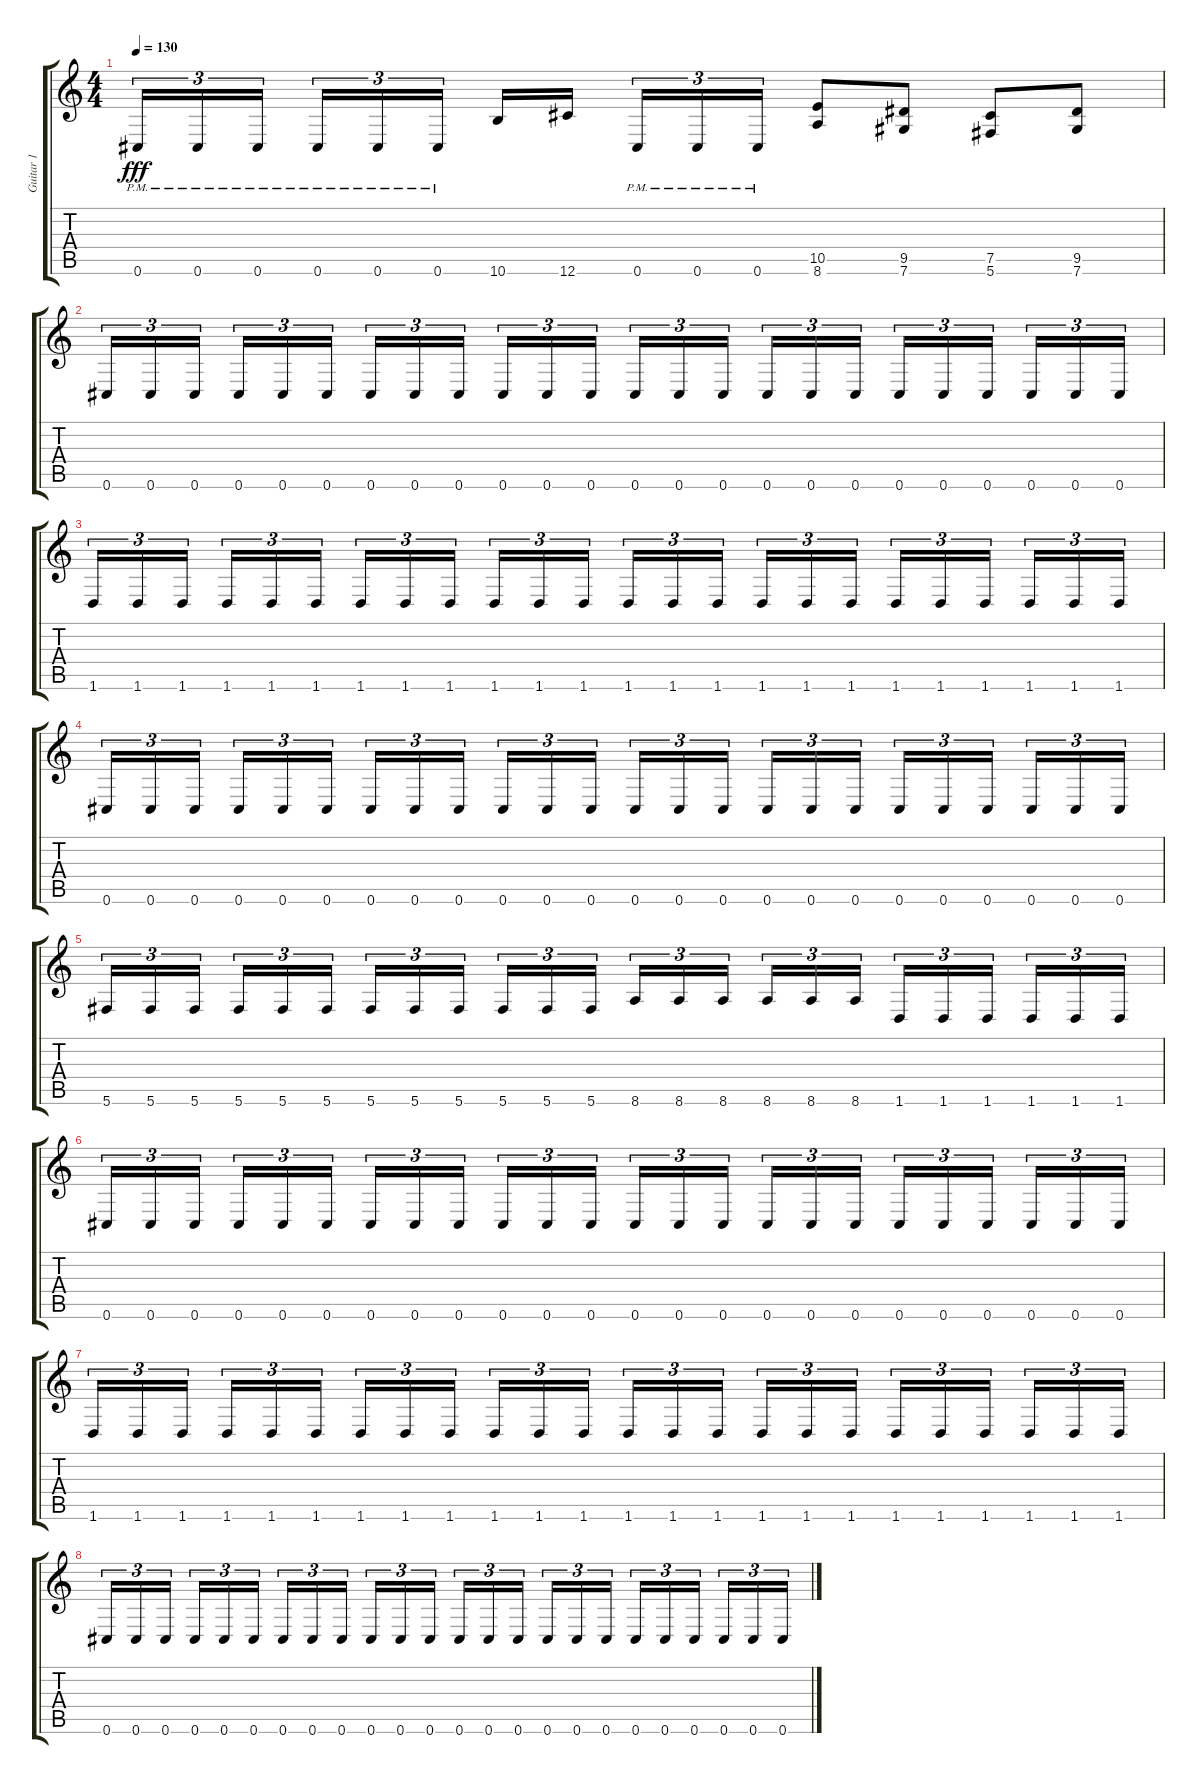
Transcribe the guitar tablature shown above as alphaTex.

\track ("Guitar 1" "Guitar 1") {instrument distortionguitar}
\staff {score tabs}
\tuning (Db4 Ab3 E3 B2 Gb2 Db2) {hide}
\ts (4 4)
\tempo 130
\clef g2
\ks c
0.6{pm}.16{tu (3 2) dy fff} 0.6{pm}.16{tu (3 2)} 0.6{pm}.16{tu (3 2) beam splitsecondary} 0.6{pm}.16{tu (3 2)} 0.6{pm}.16{tu (3 2)} 0.6{pm}.16{tu (3 2)} 10.6.16 12.6.16{beam splitsecondary} 0.6{pm}.16{tu (3 2)} 0.6{pm}.16{tu (3 2)} 0.6{pm}.16{tu (3 2)} (10.5 8.6).8 (9.5 7.6).8 (7.5 5.6).8 (9.5 7.6).8 |
0.6.16{tu (3 2)} 0.6.16{tu (3 2)} 0.6.16{tu (3 2) beam splitsecondary} 0.6.16{tu (3 2)} 0.6.16{tu (3 2)} 0.6.16{tu (3 2)} 0.6.16{tu (3 2)} 0.6.16{tu (3 2)} 0.6.16{tu (3 2) beam splitsecondary} 0.6.16{tu (3 2)} 0.6.16{tu (3 2)} 0.6.16{tu (3 2)} 0.6.16{tu (3 2)} 0.6.16{tu (3 2)} 0.6.16{tu (3 2) beam splitsecondary} 0.6.16{tu (3 2)} 0.6.16{tu (3 2)} 0.6.16{tu (3 2)} 0.6.16{tu (3 2)} 0.6.16{tu (3 2)} 0.6.16{tu (3 2) beam splitsecondary} 0.6.16{tu (3 2)} 0.6.16{tu (3 2)} 0.6.16{tu (3 2)} |
1.6.16{tu (3 2)} 1.6.16{tu (3 2)} 1.6.16{tu (3 2) beam splitsecondary} 1.6.16{tu (3 2)} 1.6.16{tu (3 2)} 1.6.16{tu (3 2)} 1.6.16{tu (3 2)} 1.6.16{tu (3 2)} 1.6.16{tu (3 2) beam splitsecondary} 1.6.16{tu (3 2)} 1.6.16{tu (3 2)} 1.6.16{tu (3 2)} 1.6.16{tu (3 2)} 1.6.16{tu (3 2)} 1.6.16{tu (3 2) beam splitsecondary} 1.6.16{tu (3 2)} 1.6.16{tu (3 2)} 1.6.16{tu (3 2)} 1.6.16{tu (3 2)} 1.6.16{tu (3 2)} 1.6.16{tu (3 2) beam splitsecondary} 1.6.16{tu (3 2)} 1.6.16{tu (3 2)} 1.6.16{tu (3 2)} |
0.6.16{tu (3 2)} 0.6.16{tu (3 2)} 0.6.16{tu (3 2) beam splitsecondary} 0.6.16{tu (3 2)} 0.6.16{tu (3 2)} 0.6.16{tu (3 2)} 0.6.16{tu (3 2)} 0.6.16{tu (3 2)} 0.6.16{tu (3 2) beam splitsecondary} 0.6.16{tu (3 2)} 0.6.16{tu (3 2)} 0.6.16{tu (3 2)} 0.6.16{tu (3 2)} 0.6.16{tu (3 2)} 0.6.16{tu (3 2) beam splitsecondary} 0.6.16{tu (3 2)} 0.6.16{tu (3 2)} 0.6.16{tu (3 2)} 0.6.16{tu (3 2)} 0.6.16{tu (3 2)} 0.6.16{tu (3 2) beam splitsecondary} 0.6.16{tu (3 2)} 0.6.16{tu (3 2)} 0.6.16{tu (3 2)} |
5.6.16{tu (3 2)} 5.6.16{tu (3 2)} 5.6.16{tu (3 2) beam splitsecondary} 5.6.16{tu (3 2)} 5.6.16{tu (3 2)} 5.6.16{tu (3 2)} 5.6.16{tu (3 2)} 5.6.16{tu (3 2)} 5.6.16{tu (3 2) beam splitsecondary} 5.6.16{tu (3 2)} 5.6.16{tu (3 2)} 5.6.16{tu (3 2)} 8.6.16{tu (3 2)} 8.6.16{tu (3 2)} 8.6.16{tu (3 2) beam splitsecondary} 8.6.16{tu (3 2)} 8.6.16{tu (3 2)} 8.6.16{tu (3 2)} 1.6.16{tu (3 2)} 1.6.16{tu (3 2)} 1.6.16{tu (3 2) beam splitsecondary} 1.6.16{tu (3 2)} 1.6.16{tu (3 2)} 1.6.16{tu (3 2)} |
0.6.16{tu (3 2)} 0.6.16{tu (3 2)} 0.6.16{tu (3 2) beam splitsecondary} 0.6.16{tu (3 2)} 0.6.16{tu (3 2)} 0.6.16{tu (3 2)} 0.6.16{tu (3 2)} 0.6.16{tu (3 2)} 0.6.16{tu (3 2) beam splitsecondary} 0.6.16{tu (3 2)} 0.6.16{tu (3 2)} 0.6.16{tu (3 2)} 0.6.16{tu (3 2)} 0.6.16{tu (3 2)} 0.6.16{tu (3 2) beam splitsecondary} 0.6.16{tu (3 2)} 0.6.16{tu (3 2)} 0.6.16{tu (3 2)} 0.6.16{tu (3 2)} 0.6.16{tu (3 2)} 0.6.16{tu (3 2) beam splitsecondary} 0.6.16{tu (3 2)} 0.6.16{tu (3 2)} 0.6.16{tu (3 2)} |
1.6.16{tu (3 2)} 1.6.16{tu (3 2)} 1.6.16{tu (3 2) beam splitsecondary} 1.6.16{tu (3 2)} 1.6.16{tu (3 2)} 1.6.16{tu (3 2)} 1.6.16{tu (3 2)} 1.6.16{tu (3 2)} 1.6.16{tu (3 2) beam splitsecondary} 1.6.16{tu (3 2)} 1.6.16{tu (3 2)} 1.6.16{tu (3 2)} 1.6.16{tu (3 2)} 1.6.16{tu (3 2)} 1.6.16{tu (3 2) beam splitsecondary} 1.6.16{tu (3 2)} 1.6.16{tu (3 2)} 1.6.16{tu (3 2)} 1.6.16{tu (3 2)} 1.6.16{tu (3 2)} 1.6.16{tu (3 2) beam splitsecondary} 1.6.16{tu (3 2)} 1.6.16{tu (3 2)} 1.6.16{tu (3 2)} |
0.6.16{tu (3 2)} 0.6.16{tu (3 2)} 0.6.16{tu (3 2) beam splitsecondary} 0.6.16{tu (3 2)} 0.6.16{tu (3 2)} 0.6.16{tu (3 2)} 0.6.16{tu (3 2)} 0.6.16{tu (3 2)} 0.6.16{tu (3 2) beam splitsecondary} 0.6.16{tu (3 2)} 0.6.16{tu (3 2)} 0.6.16{tu (3 2)} 0.6.16{tu (3 2)} 0.6.16{tu (3 2)} 0.6.16{tu (3 2) beam splitsecondary} 0.6.16{tu (3 2)} 0.6.16{tu (3 2)} 0.6.16{tu (3 2)} 0.6.16{tu (3 2)} 0.6.16{tu (3 2)} 0.6.16{tu (3 2) beam splitsecondary} 0.6.16{tu (3 2)} 0.6.16{tu (3 2)} 0.6.16{tu (3 2)}
